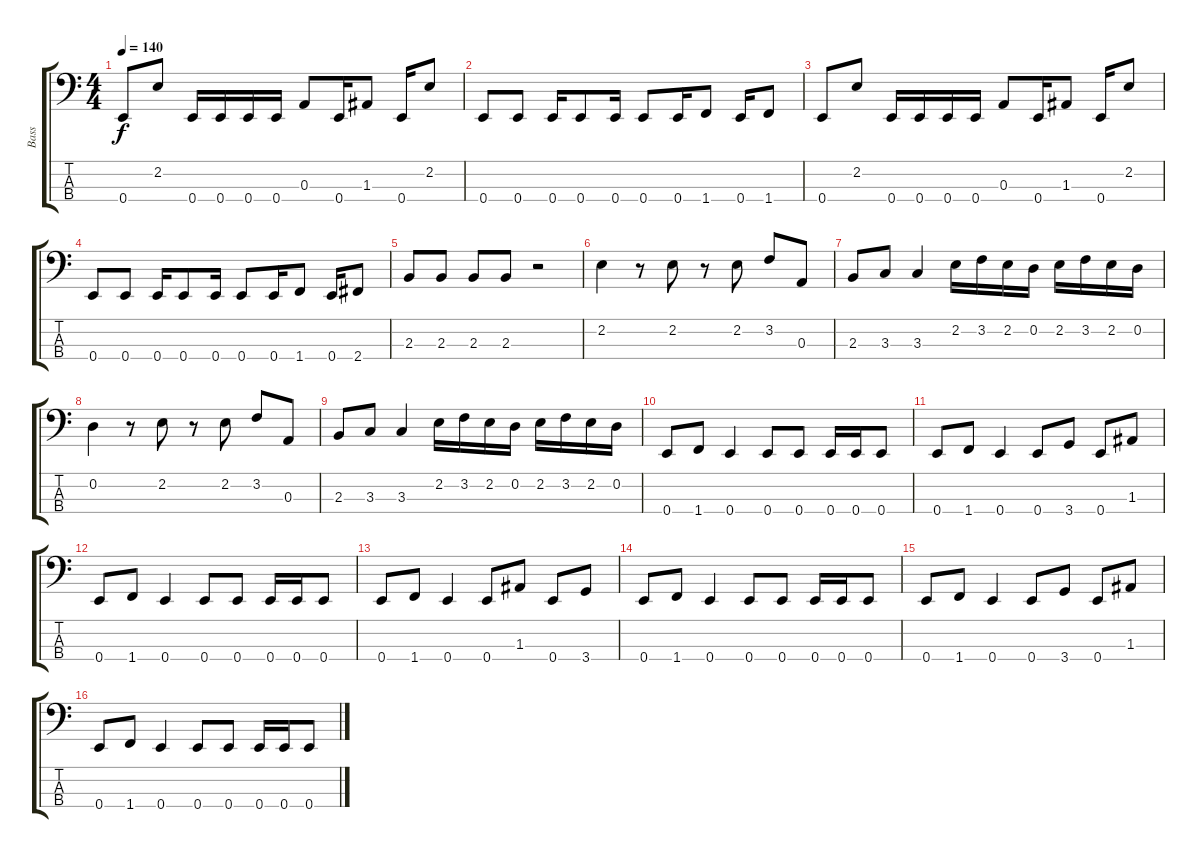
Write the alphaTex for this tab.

\track ("Bass" "Bass") {instrument electricbassfinger}
\staff {score tabs}
\tuning (G2 D2 A1 E1) {hide}
\ts (4 4)
\tempo 140
\clef f4
\ks c
0.4.8{dy f} 2.2.8 0.4.16 0.4.16 0.4.16 0.4.16 0.3.8 0.4.16 1.3.8 0.4.16 2.2.8 |
0.4.8 0.4.8 0.4.16 0.4.8 0.4.16 0.4.8 0.4.16 1.4.8 0.4.16 1.4.8 |
0.4.8 2.2.8 0.4.16 0.4.16 0.4.16 0.4.16 0.3.8 0.4.16 1.3.8 0.4.16 2.2.8 |
0.4.8 0.4.8 0.4.16 0.4.8 0.4.16 0.4.8 0.4.16 1.4.8 0.4.16 2.4.8 |
2.3.8 2.3.8 2.3.8 2.3.8 r.2 |
2.2.4 r.8 2.2.8 r.8 2.2.8 3.2.8 0.3.8 |
2.3.8 3.3.8 3.3.4 2.2.16 3.2.16 2.2.16 0.2.16 2.2.16 3.2.16 2.2.16 0.2.16 |
0.2.4 r.8 2.2.8 r.8 2.2.8 3.2.8 0.3.8 |
2.3.8 3.3.8 3.3.4 2.2.16 3.2.16 2.2.16 0.2.16 2.2.16 3.2.16 2.2.16 0.2.16 |
0.4.8 1.4.8 0.4.4 0.4.8 0.4.8 0.4.16 0.4.16 0.4.8 |
0.4.8 1.4.8 0.4.4 0.4.8 3.4.8 0.4.8 1.3.8 |
0.4.8 1.4.8 0.4.4 0.4.8 0.4.8 0.4.16 0.4.16 0.4.8 |
0.4.8 1.4.8 0.4.4 0.4.8 1.3.8 0.4.8 3.4.8 |
0.4.8 1.4.8 0.4.4 0.4.8 0.4.8 0.4.16 0.4.16 0.4.8 |
0.4.8 1.4.8 0.4.4 0.4.8 3.4.8 0.4.8 1.3.8 |
0.4.8 1.4.8 0.4.4 0.4.8 0.4.8 0.4.16 0.4.16 0.4.8
